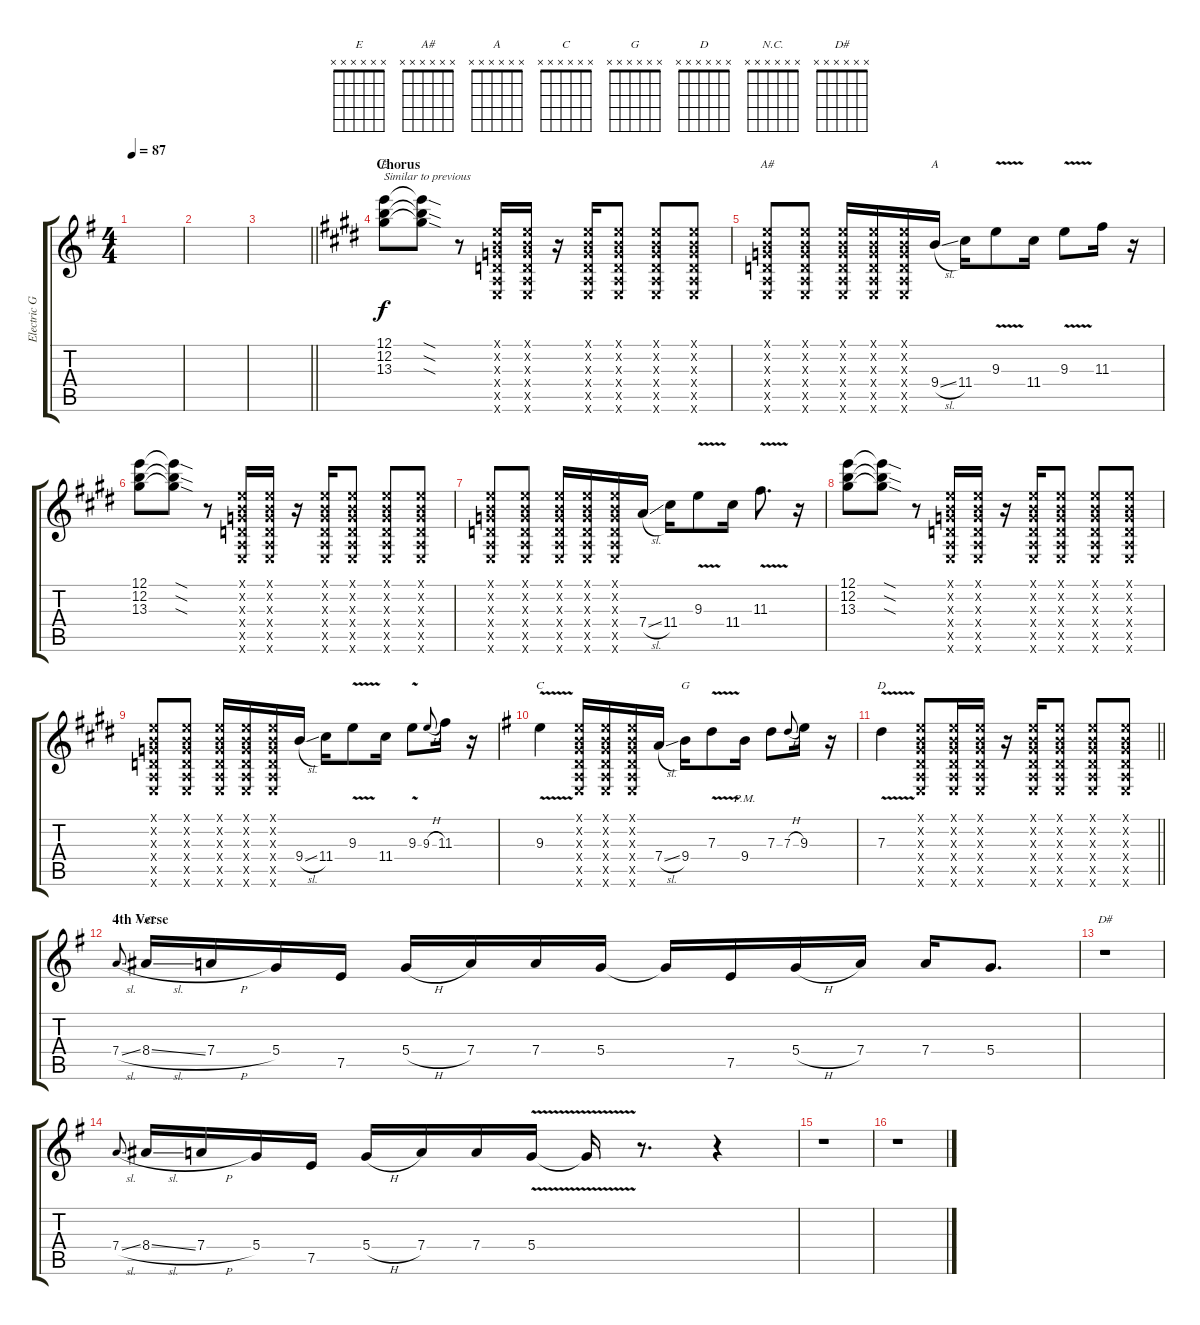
\track ("Electric Guitar w/ Wah" "Electric G") {instrument overdrivenguitar}
\staff {score tabs}
\tuning (E4 B3 G3 D3 A2 E2) {hide}
\chord ("E" x x x x x x)
\chord ("A#" x x x x x x)
\chord ("A" x x x x x x)
\chord ("C" x x x x x x)
\chord ("G" x x x x x x)
\chord ("D" x x x x x x)
\chord ("N.C." x x x x x x)
\chord ("D#" x x x x x x)
\ts (4 4)
\tempo 87
\clef g2
\ks eminor
|
|
\barLineRight lightlight
|
\section ("" "Chorus")
\ks e
(12.1 12.2 13.3).8{ch "E" txt "Similar to previous"} (12.1{sod t} 12.2{sod t} 13.3{sod t}).8 r.8 (0.1{x} 0.2{x} 0.3{x} 0.4{x} 0.5{x} 0.6{x}).16 (0.1{x} 0.2{x} 0.3{x} 0.4{x} 0.5{x} 0.6{x}).16 r.16 (0.1{x} 0.2{x} 0.3{x} 0.4{x} 0.5{x} 0.6{x}).16 (0.1{x} 0.2{x} 0.3{x} 0.4{x} 0.5{x} 0.6{x}).8 (0.1{x} 0.2{x} 0.3{x} 0.4{x} 0.5{x} 0.6{x}).8 (0.1{x} 0.2{x} 0.3{x} 0.4{x} 0.5{x} 0.6{x}).8 |
(0.1{x} 0.2{x} 0.3{x} 0.4{x} 0.5{x} 0.6{x}).8{ch "A#"} (0.1{x} 0.2{x} 0.3{x} 0.4{x} 0.5{x} 0.6{x}).8 (0.1{x} 0.2{x} 0.3{x} 0.4{x} 0.5{x} 0.6{x}).16 (0.1{x} 0.2{x} 0.3{x} 0.4{x} 0.5{x} 0.6{x}).16 (0.1{x} 0.2{x} 0.3{x} 0.4{x} 0.5{x} 0.6{x}).16 9.4{sl}.16{ch "A"} 11.4.16 9.3{v}.8 11.4.16 9.3{v}.8 11.3.16 r.16 |
(12.1 12.2 13.3).8 (12.1{sod t} 12.2{sod t} 13.3{sod t}).8 r.8 (0.1{x} 0.2{x} 0.3{x} 0.4{x} 0.5{x} 0.6{x}).16 (0.1{x} 0.2{x} 0.3{x} 0.4{x} 0.5{x} 0.6{x}).16 r.16 (0.1{x} 0.2{x} 0.3{x} 0.4{x} 0.5{x} 0.6{x}).16 (0.1{x} 0.2{x} 0.3{x} 0.4{x} 0.5{x} 0.6{x}).8 (0.1{x} 0.2{x} 0.3{x} 0.4{x} 0.5{x} 0.6{x}).8 (0.1{x} 0.2{x} 0.3{x} 0.4{x} 0.5{x} 0.6{x}).8 |
(0.1{x} 0.2{x} 0.3{x} 0.4{x} 0.5{x} 0.6{x}).8 (0.1{x} 0.2{x} 0.3{x} 0.4{x} 0.5{x} 0.6{x}).8 (0.1{x} 0.2{x} 0.3{x} 0.4{x} 0.5{x} 0.6{x}).16 (0.1{x} 0.2{x} 0.3{x} 0.4{x} 0.5{x} 0.6{x}).16 (0.1{x} 0.2{x} 0.3{x} 0.4{x} 0.5{x} 0.6{x}).16 7.4{sl}.16 11.4.16 9.3{v}.8 11.4.16 11.3{v}.8{d} r.16 |
(12.1 12.2 13.3).8 (12.1{sod t} 12.2{sod t} 13.3{sod t}).8 r.8 (0.1{x} 0.2{x} 0.3{x} 0.4{x} 0.5{x} 0.6{x}).16 (0.1{x} 0.2{x} 0.3{x} 0.4{x} 0.5{x} 0.6{x}).16 r.16 (0.1{x} 0.2{x} 0.3{x} 0.4{x} 0.5{x} 0.6{x}).16 (0.1{x} 0.2{x} 0.3{x} 0.4{x} 0.5{x} 0.6{x}).8 (0.1{x} 0.2{x} 0.3{x} 0.4{x} 0.5{x} 0.6{x}).8 (0.1{x} 0.2{x} 0.3{x} 0.4{x} 0.5{x} 0.6{x}).8 |
(0.1{x} 0.2{x} 0.3{x} 0.4{x} 0.5{x} 0.6{x}).8 (0.1{x} 0.2{x} 0.3{x} 0.4{x} 0.5{x} 0.6{x}).8 (0.1{x} 0.2{x} 0.3{x} 0.4{x} 0.5{x} 0.6{x}).16 (0.1{x} 0.2{x} 0.3{x} 0.4{x} 0.5{x} 0.6{x}).16 (0.1{x} 0.2{x} 0.3{x} 0.4{x} 0.5{x} 0.6{x}).16 9.4{sl}.16 11.4.16 9.3{v}.8 11.4.16 9.3{v}.8 9.3{h}.8{gr onbeat} 11.3.16 r.16 |
\ks eminor
9.3{v}.4{ch "C"} (0.1{x} 0.2{x} 0.3{x} 0.4{x} 0.5{x} 0.6{x}).16 (0.1{x} 0.2{x} 0.3{x} 0.4{x} 0.5{x} 0.6{x}).16 (0.1{x} 0.2{x} 0.3{x} 0.4{x} 0.5{x} 0.6{x}).16 7.4{sl}.16 9.4.16{ch "G"} 7.3{v}.8 9.4{pm}.16 7.3.8 7.3{h}.8{gr onbeat} 9.3.16 r.16 |
\barLineRight lightlight
7.3{v}.4{ch "D"} (0.1{x} 0.2{x} 0.3{x} 0.4{x} 0.5{x} 0.6{x}).8 (0.1{x} 0.2{x} 0.3{x} 0.4{x} 0.5{x} 0.6{x}).16 (0.1{x} 0.2{x} 0.3{x} 0.4{x} 0.5{x} 0.6{x}).16 r.16 (0.1{x} 0.2{x} 0.3{x} 0.4{x} 0.5{x} 0.6{x}).16 (0.1{x} 0.2{x} 0.3{x} 0.4{x} 0.5{x} 0.6{x}).8 (0.1{x} 0.2{x} 0.3{x} 0.4{x} 0.5{x} 0.6{x}).8 (0.1{x} 0.2{x} 0.3{x} 0.4{x} 0.5{x} 0.6{x}).8 |
\section ("" "4th Verse")
7.4{sl}.8{gr onbeat} 8.4{sl}.16{ch "N.C."} 7.4{h}.16 5.4.16 7.5.16 5.4{h}.16 7.4.16 7.4.16 5.4.16 5.4{t}.16 7.5.16 5.4{h}.16 7.4.16 7.4.16 5.4.8{d} |
r.1{ch "D#"} |
7.4{sl}.8{gr onbeat} 8.4{sl}.16 7.4{h}.16 5.4.16 7.5.16 5.4{h}.16 7.4.16 7.4.16 5.4{v}.16 5.4{t}.16 r.8{d} r.4 |
r.1 |
r.1
